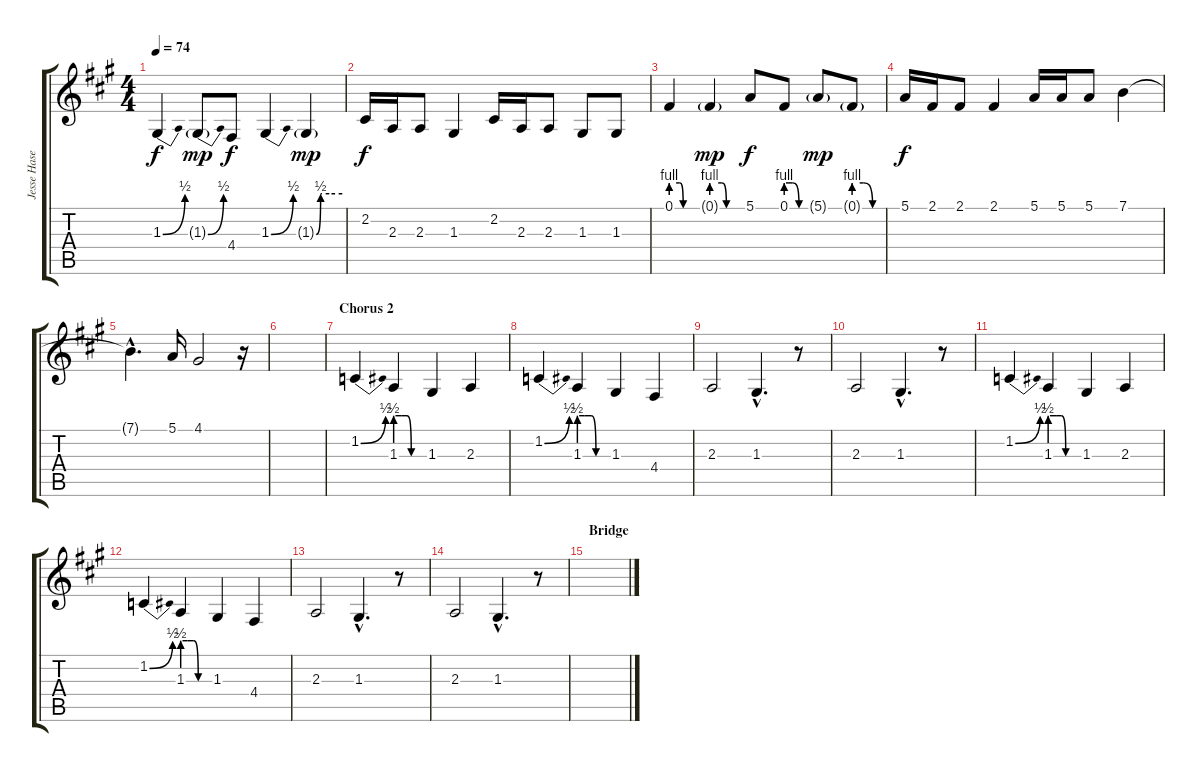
\track ("Jesse Hasek (Left)" "Jesse Hase") {instrument clarinet}
\staff {score tabs}
\tuning (E4 B3 G3 D3 A2 E2) {hide}
\ts (4 4)
\tempo 74
\clef g2
\ks f#minor
1.3{be (bend 0 0 60 2)}.4{dy f} 1.3{be (bend 0 0 60 2) g}.8{dy mp} 4.4.8{dy f} 1.3{be (bend 0 0 60 2)}.4 1.3{be (custom 0 0 10 2 13 2 30 2 60 2) g}.4{dy mp} |
2.2.16{dy f} 2.3.16 2.3.8 1.3.4 2.2.16 2.3.16 2.3.8 1.3.8 1.3.8 |
0.1{be (custom 0 4 20 4 28 0 39 0 60 0)}.4 0.1{be (custom 0 4 20 4 29 0 40 0 60 0) g}.4{dy mp} 5.1.8{dy f} 0.1{be (custom 0 4 20 4 40 0 60 0)}.8 5.1{g}.8{dy mp} 0.1{be (custom 0 4 20 4 40 0 60 0) g}.8 |
5.1.16{dy f} 2.1.16 2.1.8 2.1.4 5.1.16 5.1.16 5.1.8 7.1.4 |
7.1{hac t}.4{d} 5.1.16 4.1.2 r.16 |
|
\section ("" "Chorus 2")
1.2{be (bend 0 0 60 2)}.4 1.3{be (custom 0 2 13 2 24 2 33 0 40 0 60 0)}.4 1.3.4 2.3.4 |
1.2{be (bend 0 0 60 2)}.4 1.3{be (custom 0 2 11 2 25 2 35 0 40 0 60 0)}.4 1.3.4 4.4.4 |
2.3.2 1.3{hac}.4{d} r.8 |
2.3.2 1.3{hac}.4{d} r.8 |
1.2{be (bend 0 0 60 2)}.4 1.3{be (custom 0 2 13 2 24 2 33 0 40 0 60 0)}.4 1.3.4 2.3.4 |
1.2{be (bend 0 0 60 2)}.4 1.3{be (custom 0 2 11 2 25 2 35 0 40 0 60 0)}.4 1.3.4 4.4.4 |
2.3.2 1.3{hac}.4{d} r.8 |
2.3.2 1.3{hac}.4{d} r.8 |
\section ("" "Bridge")
